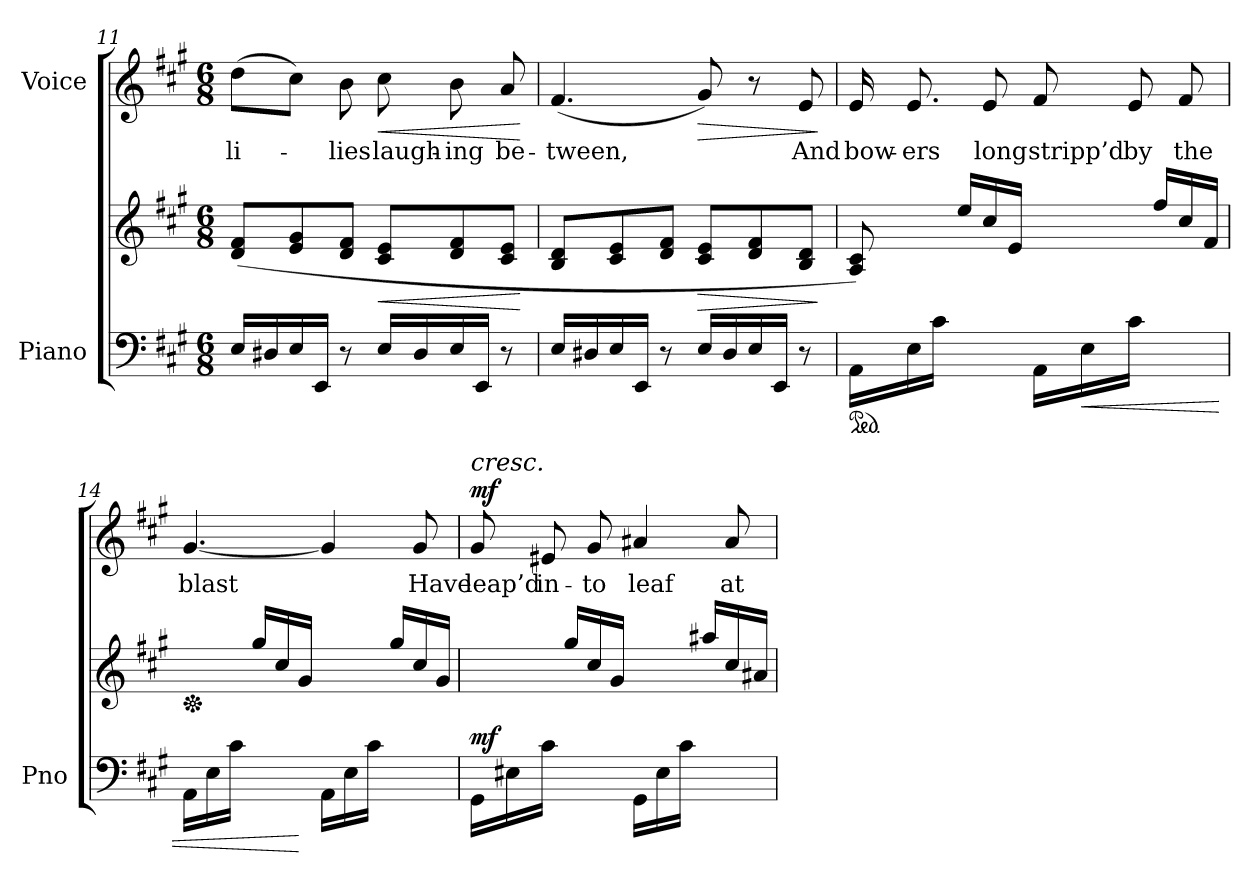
**kern	**kern	**dynam	**kern	**text	**dynam
*part2	*part2	*part2	*part1	*part1	*part1
*staff3	*staff2	*staff2/3	*staff1	*staff1	*staff1
*I"Piano	*	*	*I"Voice	*	*
*I'Pno	*	*	*	*	*
*clefF4	*clefG2	*	*clefG2	*	*
*k[f#c#g#]	*k[f#c#g#]	*	*k[f#c#g#]	*	*
*M6/8	*M6/8	*	*M6/8	*	*
=11	=11	=11	=11	=11	=11
!	!	!	!	!LO:LY:b	!
16E/LL	(<8d/ 8f#/L	.	(8dd\L	li-	.
16D#X/	.	.	.	.	.
16E/	8e/ 8g#/	.	8cc#\J)	.	.
16EE/JJ	.	.	.	.	.
!	!	!	!	!LO:LY:b	!
8r	8d/ 8f#/J	.	8b\	-lies	.
!	!	!LO:HP:b	!	!LO:LY:b	!LO:HP:b
16E/LL	8c#/ 8e/L	<	8cc#\	laugh-	<
16D#/	.	.	.	.	.
!	!	!	!	!LO:LY:b	!
16E/	8d/ 8f#/	.	8b\	-ing	.
16EE/JJ	.	.	.	.	.
!	!	!	!	!LO:LY:b	!
8r	8c#/ 8e/J	.	8a/	be-	.
.	.	[	.	.	[
=12	=12	=12	=12	=12	=12
!	!	!	!	!LO:LY:b	!
16E/LL	8B/ 8d/L	.	(4.f#/	-tween,	.
16D#X/	.	.	.	.	.
16E/	8c#/ 8e/	.	.	.	.
16EE/JJ	.	.	.	.	.
8r	8d/ 8f#/J	.	.	.	.
!	!	!LO:HP:b	!	!	!LO:HP:b
16E/LL	8c#/ 8e/L	>	8g#/)	.	>
16D#/	.	.	.	.	.
16E/	8d/ 8f#/	.	8r	.	.
16EE/JJ	.	.	.	.	.
!	!	!	!	!LO:LY:b	!
8r	8B/ 8d/J	.	8e/	And	.
.	.	]	.	.	]
!!LO:LB:g=z
=13	=13	=13	=13	=13	=13
*ped	*	*	*	*	*
*	*^	*	*	*	*
!	!	!	!	!	!LO:LY:b	!
(16AA\LL	8A/ 8c#/)	8.ryy	.	16e/	bow-	.
!	!	!	!	!	!LO:LY:b	!
16E\	.	.	.	8.e/	-ers	.
16c#\JJ	8ryy	.	.	.	.	.
8.ryy	.	16ee/LL	.	.	.	.
!	!	!	!	!	!LO:LY:b	!
.	8ryy	16cc#/	.	8e/	long	.
.	.	16e/JJ)	.	.	.	.
!	!	!	!	!	!LO:LY:b	!
(16AA\LL	4ryy	8.ryy	.	8f#/	stripp’d	.
!	!	!	!LO:HP:b=2	!	!	!
16E\	.	.	<	.	.	.
!	!	!	!	!	!LO:LY:b	!
16c#\JJ	.	.	.	8e/	by	.
8.ryy	.	16ff#/LL	.	.	.	.
!	!	!	!	!	!LO:LY:b	!
.	8ryy	16cc#/	.	8f#/	the	.
.	.	16f#/JJ)	.	.	.	.
=14	=14	=14	=14	=14	=14	=14
*	*Xped	*	*	*	*	*
!	!	!	!	!	!LO:LY:b	!
(16AA\LL	2.ryy	8.ryy	.	[4.g#/	blast	.
16E\	.	.	.	.	.	.
16c#\JJ	.	.	.	.	.	.
8.ryy	.	16gg#/LL	.	.	.	.
.	.	16cc#/	.	.	.	.
.	.	16g#/JJ)	[	.	.	.
(16AA\LL	.	8.ryy	.	4g#/]	.	.
16E\	.	.	.	.	.	.
16c#\JJ	.	.	.	.	.	.
8.ryy	.	16gg#/LL	.	.	.	.
!	!	!	!	!	!LO:LY:b	!
.	.	16cc#/	.	8g#/	Have	.
.	.	16g#/JJ)	.	.	.	.
!!LO:LB:g=z
=15	=15	=15	=15	=15	=15	=15
!	!	!	!	!LO:TX:a:i:t=cresc.	!	!
!	!	!	!LO:DY:a=2	!	!LO:LY:b	!LO:DY:a
(16GG#\LL	2.ryy	8.ryy	mf	8g#/	leap’d	mf
16E#X\	.	.	.	.	.	.
!	!	!	!	!	!LO:LY:b	!
16c#\JJ	.	.	.	8e#X/	in-	.
8.ryy	.	16gg#/LL	.	.	.	.
!	!	!	!	!	!LO:LY:b	!
.	.	16cc#/	.	8g#/	-to	.
.	.	16g#/JJ)	.	.	.	.
!	!	!	!	!	!LO:LY:b	!
(16GG#\LL	.	8.ryy	.	4a#X/	leaf	.
16E#\	.	.	.	.	.	.
16c#\JJ	.	.	.	.	.	.
8.ryy	.	16aa#X/LL	.	.	.	.
!	!	!	!	!	!LO:LY:b	!
.	.	16cc#/	.	8a#/	at	.
.	.	16a#X/JJ)	.	.	.	.
*	*v	*v	*	*	*	*
=	=	=	=	=	=
*-	*-	*-	*-	*-	*-
